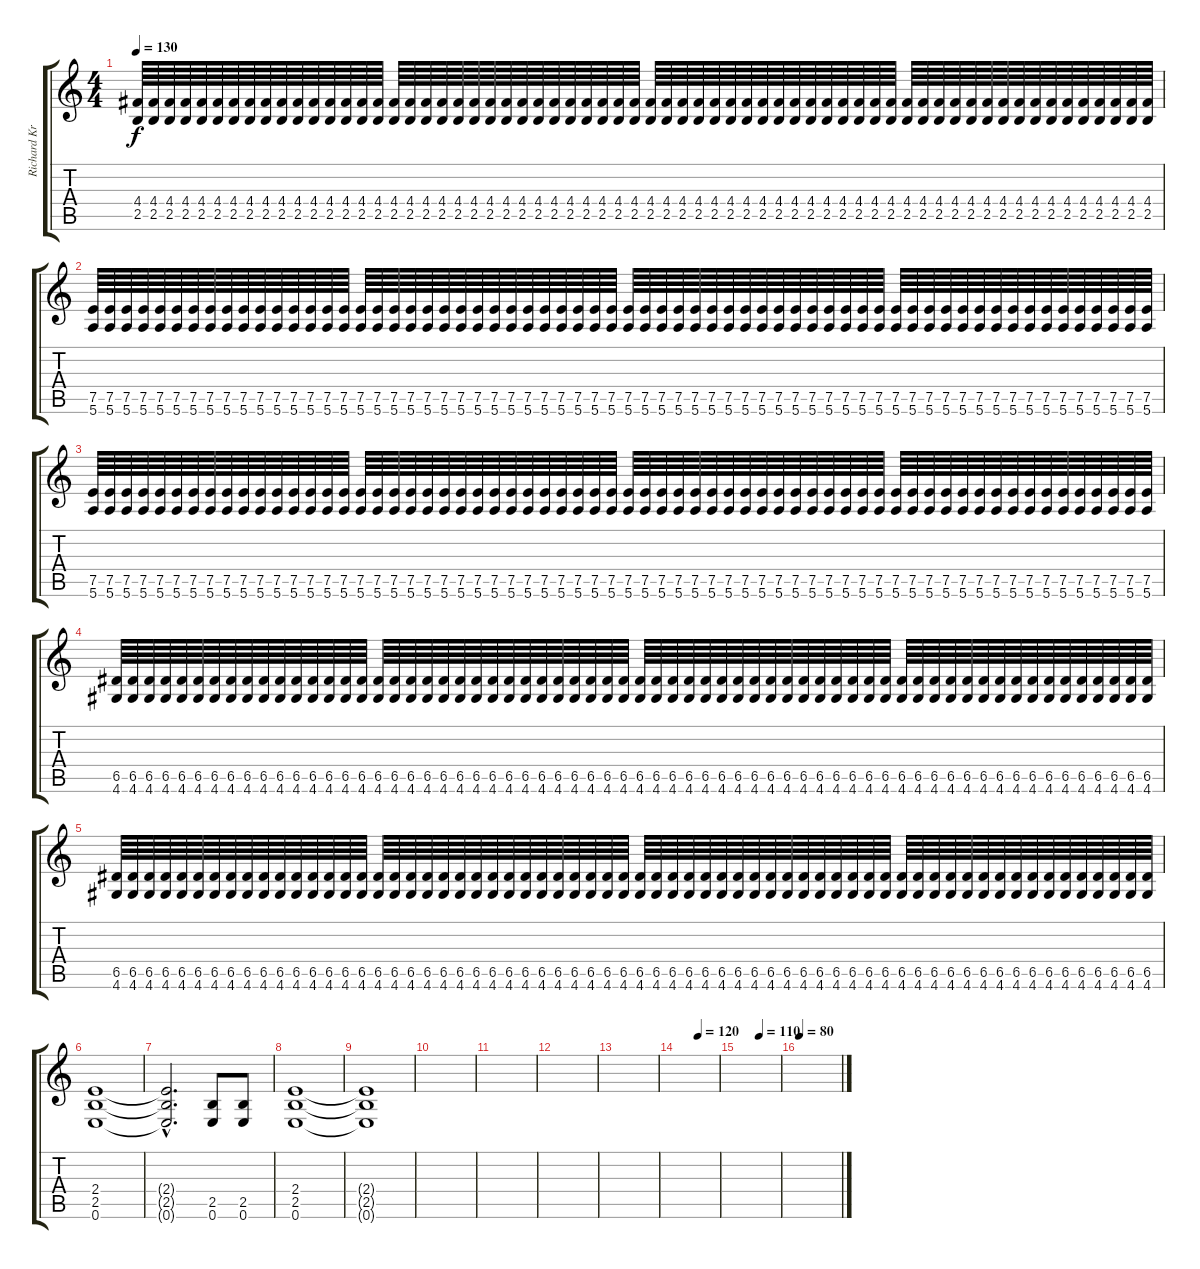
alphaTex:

\track ("Richard Kruspe" "Richard Kr") {instrument overdrivenguitar}
\staff {score tabs}
\tuning (E4 B3 G3 D3 A2 E2) {hide}
\ts (4 4)
\tempo 130
\clef g2
\ks c
(4.4 2.5).64{dy f} (4.4 2.5).64 (4.4 2.5).64 (4.4 2.5).64 (4.4 2.5).64 (4.4 2.5).64 (4.4 2.5).64 (4.4 2.5).64 (4.4 2.5).64 (4.4 2.5).64 (4.4 2.5).64 (4.4 2.5).64 (4.4 2.5).64 (4.4 2.5).64 (4.4 2.5).64 (4.4 2.5).64 (4.4 2.5).64 (4.4 2.5).64 (4.4 2.5).64 (4.4 2.5).64 (4.4 2.5).64 (4.4 2.5).64 (4.4 2.5).64 (4.4 2.5).64 (4.4 2.5).64 (4.4 2.5).64 (4.4 2.5).64 (4.4 2.5).64 (4.4 2.5).64 (4.4 2.5).64 (4.4 2.5).64 (4.4 2.5).64 (4.4 2.5).64 (4.4 2.5).64 (4.4 2.5).64 (4.4 2.5).64 (4.4 2.5).64 (4.4 2.5).64 (4.4 2.5).64 (4.4 2.5).64 (4.4 2.5).64 (4.4 2.5).64 (4.4 2.5).64 (4.4 2.5).64 (4.4 2.5).64 (4.4 2.5).64 (4.4 2.5).64 (4.4 2.5).64 (4.4 2.5).64 (4.4 2.5).64 (4.4 2.5).64 (4.4 2.5).64 (4.4 2.5).64 (4.4 2.5).64 (4.4 2.5).64 (4.4 2.5).64 (4.4 2.5).64 (4.4 2.5).64 (4.4 2.5).64 (4.4 2.5).64 (4.4 2.5).64 (4.4 2.5).64 (4.4 2.5).64 (4.4 2.5).64 |
(7.5 5.6).64 (7.5 5.6).64 (7.5 5.6).64 (7.5 5.6).64 (7.5 5.6).64 (7.5 5.6).64 (7.5 5.6).64 (7.5 5.6).64 (7.5 5.6).64 (7.5 5.6).64 (7.5 5.6).64 (7.5 5.6).64 (7.5 5.6).64 (7.5 5.6).64 (7.5 5.6).64 (7.5 5.6).64 (7.5 5.6).64 (7.5 5.6).64 (7.5 5.6).64 (7.5 5.6).64 (7.5 5.6).64 (7.5 5.6).64 (7.5 5.6).64 (7.5 5.6).64 (7.5 5.6).64 (7.5 5.6).64 (7.5 5.6).64 (7.5 5.6).64 (7.5 5.6).64 (7.5 5.6).64 (7.5 5.6).64 (7.5 5.6).64 (7.5 5.6).64 (7.5 5.6).64 (7.5 5.6).64 (7.5 5.6).64 (7.5 5.6).64 (7.5 5.6).64 (7.5 5.6).64 (7.5 5.6).64 (7.5 5.6).64 (7.5 5.6).64 (7.5 5.6).64 (7.5 5.6).64 (7.5 5.6).64 (7.5 5.6).64 (7.5 5.6).64 (7.5 5.6).64 (7.5 5.6).64 (7.5 5.6).64 (7.5 5.6).64 (7.5 5.6).64 (7.5 5.6).64 (7.5 5.6).64 (7.5 5.6).64 (7.5 5.6).64 (7.5 5.6).64 (7.5 5.6).64 (7.5 5.6).64 (7.5 5.6).64 (7.5 5.6).64 (7.5 5.6).64 (7.5 5.6).64 (7.5 5.6).64 |
(7.5 5.6).64 (7.5 5.6).64 (7.5 5.6).64 (7.5 5.6).64 (7.5 5.6).64 (7.5 5.6).64 (7.5 5.6).64 (7.5 5.6).64 (7.5 5.6).64 (7.5 5.6).64 (7.5 5.6).64 (7.5 5.6).64 (7.5 5.6).64 (7.5 5.6).64 (7.5 5.6).64 (7.5 5.6).64 (7.5 5.6).64 (7.5 5.6).64 (7.5 5.6).64 (7.5 5.6).64 (7.5 5.6).64 (7.5 5.6).64 (7.5 5.6).64 (7.5 5.6).64 (7.5 5.6).64 (7.5 5.6).64 (7.5 5.6).64 (7.5 5.6).64 (7.5 5.6).64 (7.5 5.6).64 (7.5 5.6).64 (7.5 5.6).64 (7.5 5.6).64 (7.5 5.6).64 (7.5 5.6).64 (7.5 5.6).64 (7.5 5.6).64 (7.5 5.6).64 (7.5 5.6).64 (7.5 5.6).64 (7.5 5.6).64 (7.5 5.6).64 (7.5 5.6).64 (7.5 5.6).64 (7.5 5.6).64 (7.5 5.6).64 (7.5 5.6).64 (7.5 5.6).64 (7.5 5.6).64 (7.5 5.6).64 (7.5 5.6).64 (7.5 5.6).64 (7.5 5.6).64 (7.5 5.6).64 (7.5 5.6).64 (7.5 5.6).64 (7.5 5.6).64 (7.5 5.6).64 (7.5 5.6).64 (7.5 5.6).64 (7.5 5.6).64 (7.5 5.6).64 (7.5 5.6).64 (7.5 5.6).64 |
(6.5 4.6).64 (6.5 4.6).64 (6.5 4.6).64 (6.5 4.6).64 (6.5 4.6).64 (6.5 4.6).64 (6.5 4.6).64 (6.5 4.6).64 (6.5 4.6).64 (6.5 4.6).64 (6.5 4.6).64 (6.5 4.6).64 (6.5 4.6).64 (6.5 4.6).64 (6.5 4.6).64 (6.5 4.6).64 (6.5 4.6).64 (6.5 4.6).64 (6.5 4.6).64 (6.5 4.6).64 (6.5 4.6).64 (6.5 4.6).64 (6.5 4.6).64 (6.5 4.6).64 (6.5 4.6).64 (6.5 4.6).64 (6.5 4.6).64 (6.5 4.6).64 (6.5 4.6).64 (6.5 4.6).64 (6.5 4.6).64 (6.5 4.6).64 (6.5 4.6).64 (6.5 4.6).64 (6.5 4.6).64 (6.5 4.6).64 (6.5 4.6).64 (6.5 4.6).64 (6.5 4.6).64 (6.5 4.6).64 (6.5 4.6).64 (6.5 4.6).64 (6.5 4.6).64 (6.5 4.6).64 (6.5 4.6).64 (6.5 4.6).64 (6.5 4.6).64 (6.5 4.6).64 (6.5 4.6).64 (6.5 4.6).64 (6.5 4.6).64 (6.5 4.6).64 (6.5 4.6).64 (6.5 4.6).64 (6.5 4.6).64 (6.5 4.6).64 (6.5 4.6).64 (6.5 4.6).64 (6.5 4.6).64 (6.5 4.6).64 (6.5 4.6).64 (6.5 4.6).64 (6.5 4.6).64 (6.5 4.6).64 |
(6.5 4.6).64 (6.5 4.6).64 (6.5 4.6).64 (6.5 4.6).64 (6.5 4.6).64 (6.5 4.6).64 (6.5 4.6).64 (6.5 4.6).64 (6.5 4.6).64 (6.5 4.6).64 (6.5 4.6).64 (6.5 4.6).64 (6.5 4.6).64 (6.5 4.6).64 (6.5 4.6).64 (6.5 4.6).64 (6.5 4.6).64 (6.5 4.6).64 (6.5 4.6).64 (6.5 4.6).64 (6.5 4.6).64 (6.5 4.6).64 (6.5 4.6).64 (6.5 4.6).64 (6.5 4.6).64 (6.5 4.6).64 (6.5 4.6).64 (6.5 4.6).64 (6.5 4.6).64 (6.5 4.6).64 (6.5 4.6).64 (6.5 4.6).64 (6.5 4.6).64 (6.5 4.6).64 (6.5 4.6).64 (6.5 4.6).64 (6.5 4.6).64 (6.5 4.6).64 (6.5 4.6).64 (6.5 4.6).64 (6.5 4.6).64 (6.5 4.6).64 (6.5 4.6).64 (6.5 4.6).64 (6.5 4.6).64 (6.5 4.6).64 (6.5 4.6).64 (6.5 4.6).64 (6.5 4.6).64 (6.5 4.6).64 (6.5 4.6).64 (6.5 4.6).64 (6.5 4.6).64 (6.5 4.6).64 (6.5 4.6).64 (6.5 4.6).64 (6.5 4.6).64 (6.5 4.6).64 (6.5 4.6).64 (6.5 4.6).64 (6.5 4.6).64 (6.5 4.6).64 (6.5 4.6).64 (6.5 4.6).64 |
(2.4 2.5 0.6).1 |
(2.4{hac t} 2.5{hac t} 0.6{hac t}).2{d} (2.5 0.6).8 (2.5 0.6).8 |
(2.4 2.5 0.6).1 |
(2.4{t} 2.5{t} 0.6{t}).1 |
|
|
|
|
\tempo (120 0.5)
|
\tempo (110 0.5)
|
\tempo 80
